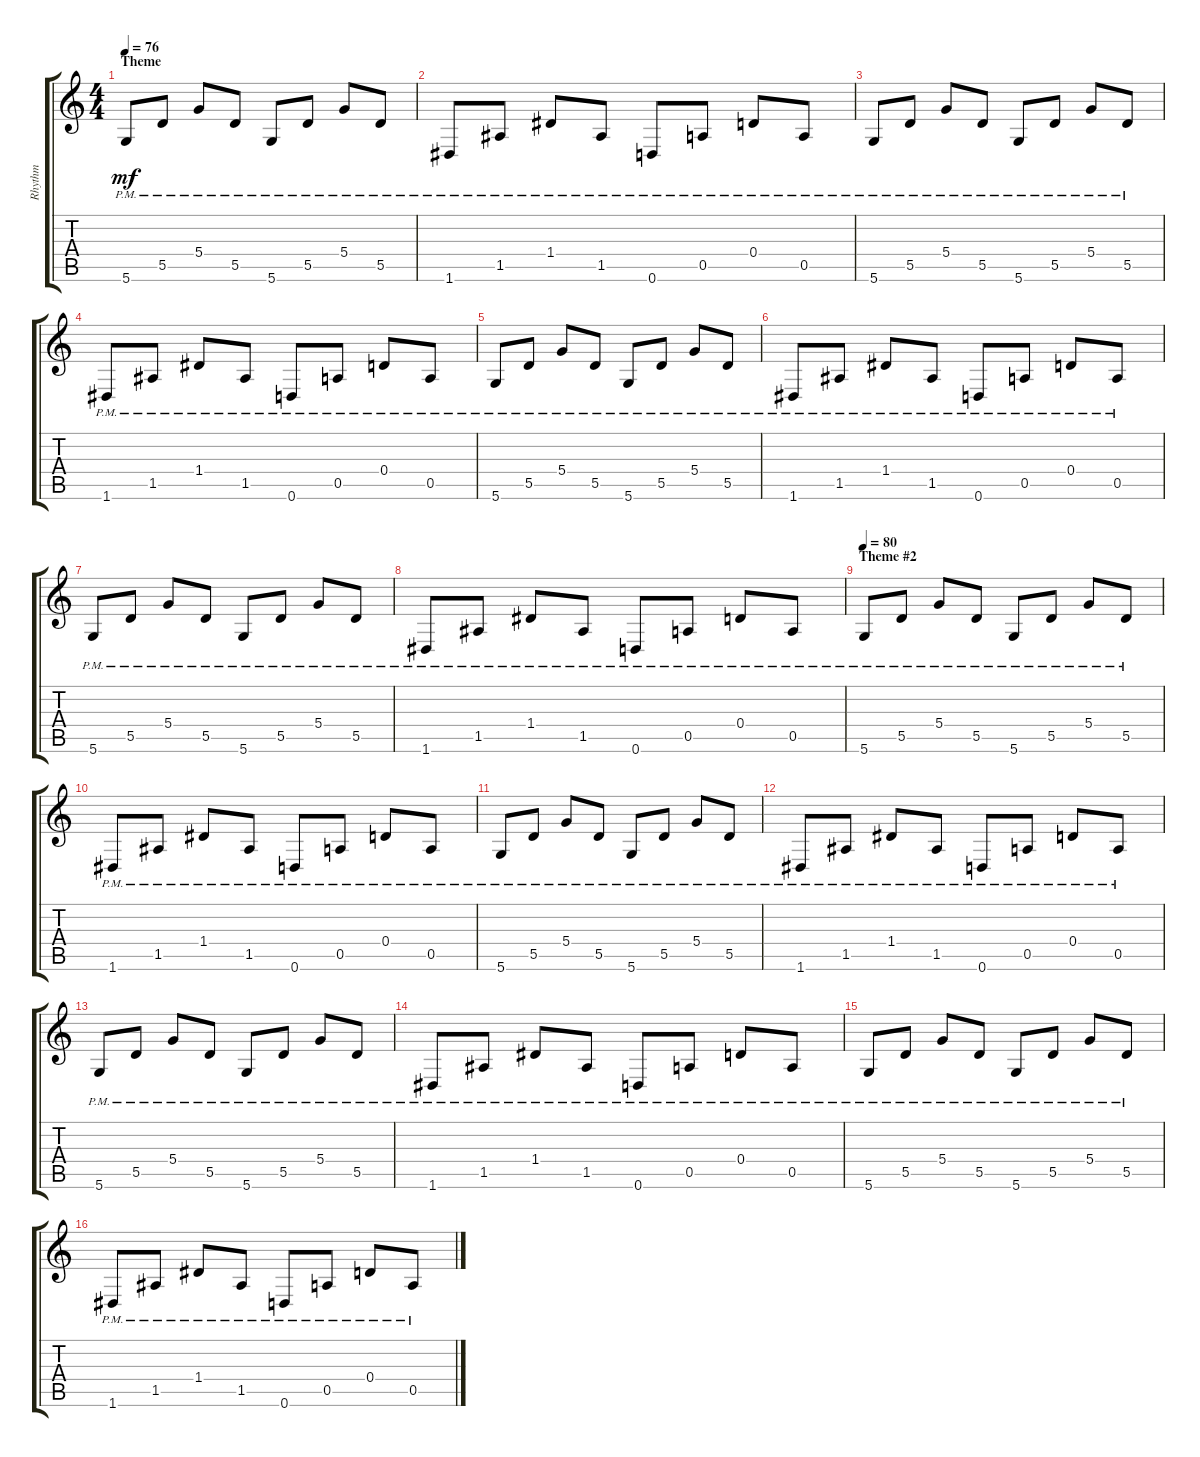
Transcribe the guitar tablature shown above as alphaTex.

\track ("Rhythm" "Rhythm") {instrument acousticguitarsteel}
\staff {score tabs}
\tuning (E4 B3 G3 D3 A2 D2) {hide}
\ts (4 4)
\section ("" "Theme")
\tempo 76
\clef g2
\ks c
5.6{pm}.8{dy mf} 5.5{pm}.8 5.4{pm}.8 5.5{pm}.8 5.6{pm}.8 5.5{pm}.8 5.4{pm}.8 5.5{pm}.8 |
1.6{pm}.8 1.5{pm}.8 1.4{pm}.8 1.5{pm}.8 0.6{pm}.8 0.5{pm}.8 0.4{pm}.8 0.5{pm}.8 |
5.6{pm}.8 5.5{pm}.8 5.4{pm}.8 5.5{pm}.8 5.6{pm}.8 5.5{pm}.8 5.4{pm}.8 5.5{pm}.8 |
1.6{pm}.8 1.5{pm}.8 1.4{pm}.8 1.5{pm}.8 0.6{pm}.8 0.5{pm}.8 0.4{pm}.8 0.5{pm}.8 |
5.6{pm}.8 5.5{pm}.8 5.4{pm}.8 5.5{pm}.8 5.6{pm}.8 5.5{pm}.8 5.4{pm}.8 5.5{pm}.8 |
1.6{pm}.8 1.5{pm}.8 1.4{pm}.8 1.5{pm}.8 0.6{pm}.8 0.5{pm}.8 0.4{pm}.8 0.5{pm}.8 |
5.6{pm}.8 5.5{pm}.8 5.4{pm}.8 5.5{pm}.8 5.6{pm}.8 5.5{pm}.8 5.4{pm}.8 5.5{pm}.8 |
1.6{pm}.8 1.5{pm}.8 1.4{pm}.8 1.5{pm}.8 0.6{pm}.8 0.5{pm}.8 0.4{pm}.8 0.5{pm}.8 |
\section ("" "Theme #2")
\tempo 80
5.6{pm}.8 5.5{pm}.8 5.4{pm}.8 5.5{pm}.8 5.6{pm}.8 5.5{pm}.8 5.4{pm}.8 5.5{pm}.8 |
1.6{pm}.8 1.5{pm}.8 1.4{pm}.8 1.5{pm}.8 0.6{pm}.8 0.5{pm}.8 0.4{pm}.8 0.5{pm}.8 |
5.6{pm}.8 5.5{pm}.8 5.4{pm}.8 5.5{pm}.8 5.6{pm}.8 5.5{pm}.8 5.4{pm}.8 5.5{pm}.8 |
1.6{pm}.8 1.5{pm}.8 1.4{pm}.8 1.5{pm}.8 0.6{pm}.8 0.5{pm}.8 0.4{pm}.8 0.5{pm}.8 |
5.6{pm}.8 5.5{pm}.8 5.4{pm}.8 5.5{pm}.8 5.6{pm}.8 5.5{pm}.8 5.4{pm}.8 5.5{pm}.8 |
1.6{pm}.8 1.5{pm}.8 1.4{pm}.8 1.5{pm}.8 0.6{pm}.8 0.5{pm}.8 0.4{pm}.8 0.5{pm}.8 |
5.6{pm}.8 5.5{pm}.8 5.4{pm}.8 5.5{pm}.8 5.6{pm}.8 5.5{pm}.8 5.4{pm}.8 5.5{pm}.8 |
1.6{pm}.8 1.5{pm}.8 1.4{pm}.8 1.5{pm}.8 0.6{pm}.8 0.5{pm}.8 0.4{pm}.8 0.5{pm}.8
